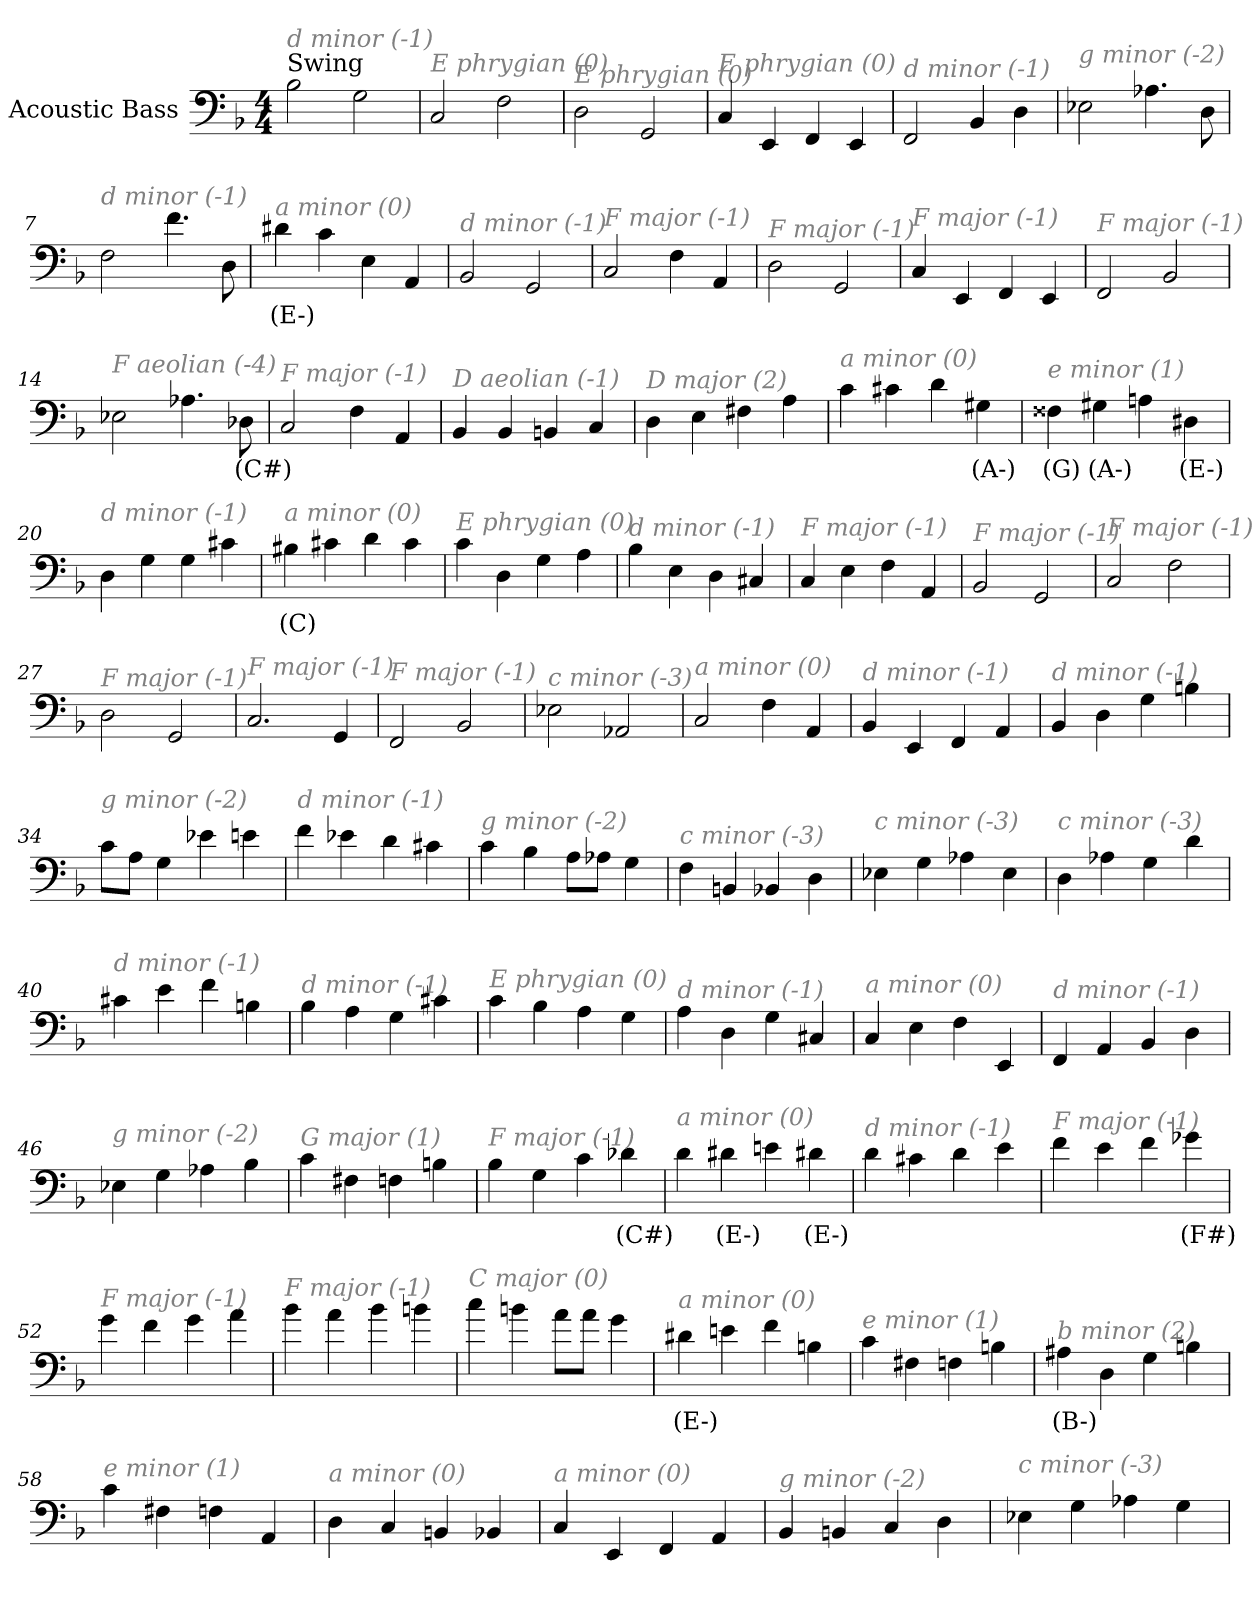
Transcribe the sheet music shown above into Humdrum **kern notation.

**kern	**text
*part1	*part1
*staff1	*staff1
*I"Acoustic Bass	*
*clefF4	*
*ITrd7c12	*
*k[b-]	*
*F:	*
*M4/4	*
*MM219	*
=1	=1
!LO:TX:a:t=Swing	!
!LO:TX:i:color=#808080:t=d minor (-1)	!
2BB-	.
2GG	.
=2	=2
!LO:TX:i:color=#808080:t=E phrygian (0)	!
2CC	.
2FF	.
=3	=3
!LO:TX:i:color=#808080:t=E phrygian (0)	!
2DD	.
2GGG	.
=4	=4
!LO:TX:i:color=#808080:t=E phrygian (0)	!
4CC	.
4EEE	.
4FFF	.
4EEE	.
=5	=5
!LO:TX:i:color=#808080:t=d minor (-1)	!
2FFF	.
4BBB-	.
4DD	.
=6	=6
!LO:TX:i:color=#808080:t=g minor (-2)	!
2EE-X	.
4.AA-X	.
8DD	.
=7	=7
!LO:TX:i:color=#808080:t=d minor (-1)	!
2FF	.
4.F	.
8DD	.
=8	=8
!LO:TX:i:color=#808080:t=a minor (0)	!
4D#Xi	(E-)
4C	.
4EE	.
4AAA	.
=9	=9
!LO:TX:i:color=#808080:t=d minor (-1)	!
2BBB-	.
2GGG	.
=10	=10
!LO:TX:i:color=#808080:t=F major (-1)	!
2CC	.
4FF	.
4AAA	.
=11	=11
!LO:TX:i:color=#808080:t=F major (-1)	!
2DD	.
2GGG	.
=12	=12
!LO:TX:i:color=#808080:t=F major (-1)	!
4CC	.
4EEE	.
4FFF	.
4EEE	.
=13	=13
!LO:TX:i:color=#808080:t=F major (-1)	!
2FFF	.
2BBB-	.
=14	=14
!LO:TX:i:color=#808080:t=F aeolian (-4)	!
2EE-X	.
4.AA-X	.
8DD-Xi	(C#)
=15	=15
!LO:TX:i:color=#808080:t=F major (-1)	!
2CC	.
4FF	.
4AAA	.
=16	=16
!LO:TX:i:color=#808080:t=D aeolian (-1)	!
4BBB-	.
4BBB-	.
4BBBn	.
4CC	.
=17	=17
!LO:TX:i:color=#808080:t=D major (2)	!
4DD	.
4EE	.
4FF#X	.
4AA	.
=18	=18
!LO:TX:i:color=#808080:t=a minor (0)	!
4C	.
4C#X	.
4D	.
4GG#Xi	(A-)
=19	=19
!LO:TX:i:color=#808080:t=e minor (1)	!
4FF##Xj	(G)
4GG#Xi	(A-)
4AAn	.
4DD#Xi	(E-)
=20	=20
!LO:TX:i:color=#808080:t=d minor (-1)	!
4DD	.
4GG	.
4GG	.
4C#X	.
=21	=21
!LO:TX:i:color=#808080:t=a minor (0)	!
4BB#Xj	(C)
4C#X	.
4D	.
4C#	.
=22	=22
!LO:TX:i:color=#808080:t=E phrygian (0)	!
4C	.
4DD	.
4GG	.
4AA	.
=23	=23
!LO:TX:i:color=#808080:t=d minor (-1)	!
4BB-	.
4EE	.
4DD	.
4CC#X	.
=24	=24
!LO:TX:i:color=#808080:t=F major (-1)	!
4CC	.
4EE	.
4FF	.
4AAA	.
=25	=25
!LO:TX:i:color=#808080:t=F major (-1)	!
2BBB-	.
2GGG	.
=26	=26
!LO:TX:i:color=#808080:t=F major (-1)	!
2CC	.
2FF	.
=27	=27
!LO:TX:i:color=#808080:t=F major (-1)	!
2DD	.
2GGG	.
=28	=28
!LO:TX:i:color=#808080:t=F major (-1)	!
2.CC	.
4GGG	.
=29	=29
!LO:TX:i:color=#808080:t=F major (-1)	!
2FFF	.
2BBB-	.
=30	=30
!LO:TX:i:color=#808080:t=c minor (-3)	!
2EE-X	.
2AAA-X	.
=31	=31
!LO:TX:i:color=#808080:t=a minor (0)	!
2CC	.
4FF	.
4AAA	.
=32	=32
!LO:TX:i:color=#808080:t=d minor (-1)	!
4BBB-	.
4EEE	.
4FFF	.
4AAA	.
=33	=33
!LO:TX:i:color=#808080:t=d minor (-1)	!
4BBB-	.
4DD	.
4GG	.
4BBn	.
=34	=34
!LO:TX:i:color=#808080:t=g minor (-2)	!
8CL	.
8AAJ	.
4GG	.
4E-X	.
4En	.
=35	=35
!LO:TX:i:color=#808080:t=d minor (-1)	!
4F	.
4E-X	.
4D	.
4C#X	.
=36	=36
!LO:TX:i:color=#808080:t=g minor (-2)	!
4C	.
4BB-	.
8AAL	.
8AA-XJ	.
4GG	.
=37	=37
!LO:TX:i:color=#808080:t=c minor (-3)	!
4FF	.
4BBBn	.
4BBB-X	.
4DD	.
=38	=38
!LO:TX:i:color=#808080:t=c minor (-3)	!
4EE-X	.
4GG	.
4AA-X	.
4EE-	.
=39	=39
!LO:TX:i:color=#808080:t=c minor (-3)	!
4DD	.
4AA-X	.
4GG	.
4D	.
=40	=40
!LO:TX:i:color=#808080:t=d minor (-1)	!
4C#X	.
4E	.
4F	.
4BBn	.
=41	=41
!LO:TX:i:color=#808080:t=d minor (-1)	!
4BB-	.
4AA	.
4GG	.
4C#X	.
=42	=42
!LO:TX:i:color=#808080:t=E phrygian (0)	!
4C	.
4BB-	.
4AA	.
4GG	.
=43	=43
!LO:TX:i:color=#808080:t=d minor (-1)	!
4AA	.
4DD	.
4GG	.
4CC#X	.
=44	=44
!LO:TX:i:color=#808080:t=a minor (0)	!
4CC	.
4EE	.
4FF	.
4EEE	.
=45	=45
!LO:TX:i:color=#808080:t=d minor (-1)	!
4FFF	.
4AAA	.
4BBB-	.
4DD	.
=46	=46
!LO:TX:i:color=#808080:t=g minor (-2)	!
4EE-X	.
4GG	.
4AA-X	.
4BB-	.
=47	=47
!LO:TX:i:color=#808080:t=G major (1)	!
4C	.
4FF#X	.
4FFn	.
4BBn	.
=48	=48
!LO:TX:i:color=#808080:t=F major (-1)	!
4BB-	.
4GG	.
4C	.
4D-Xi	(C#)
=49	=49
!LO:TX:i:color=#808080:t=a minor (0)	!
4D	.
4D#Xi	(E-)
4En	.
4D#Xi	(E-)
=50	=50
!LO:TX:i:color=#808080:t=d minor (-1)	!
4D	.
4C#X	.
4D	.
4E	.
=51	=51
!LO:TX:i:color=#808080:t=F major (-1)	!
4F	.
4E	.
4F	.
4G-Xi	(F#)
=52	=52
!LO:TX:i:color=#808080:t=F major (-1)	!
4G	.
4F	.
4G	.
4A	.
=53	=53
!LO:TX:i:color=#808080:t=F major (-1)	!
4B-	.
4A	.
4B-	.
4Bn	.
=54	=54
!LO:TX:i:color=#808080:t=C major (0)	!
4c	.
4Bn	.
8AL	.
8AJ	.
4G	.
=55	=55
!LO:TX:i:color=#808080:t=a minor (0)	!
4D#Xi	(E-)
4En	.
4F	.
4BBn	.
=56	=56
!LO:TX:i:color=#808080:t=e minor (1)	!
4C	.
4FF#X	.
4FFn	.
4BBn	.
=57	=57
!LO:TX:i:color=#808080:t=b minor (2)	!
4AA#Xi	(B-)
4DD	.
4GG	.
4BBn	.
=58	=58
!LO:TX:i:color=#808080:t=e minor (1)	!
4C	.
4FF#X	.
4FFn	.
4AAA	.
=59	=59
!LO:TX:i:color=#808080:t=a minor (0)	!
4DD	.
4CC	.
4BBBn	.
4BBB-X	.
=60	=60
!LO:TX:i:color=#808080:t=a minor (0)	!
4CC	.
4EEE	.
4FFF	.
4AAA	.
=61	=61
!LO:TX:i:color=#808080:t=g minor (-2)	!
4BBB-	.
4BBBn	.
4CC	.
4DD	.
=62	=62
!LO:TX:i:color=#808080:t=c minor (-3)	!
4EE-X	.
4GG	.
4AA-X	.
4GG	.
=	=
*-	*-
